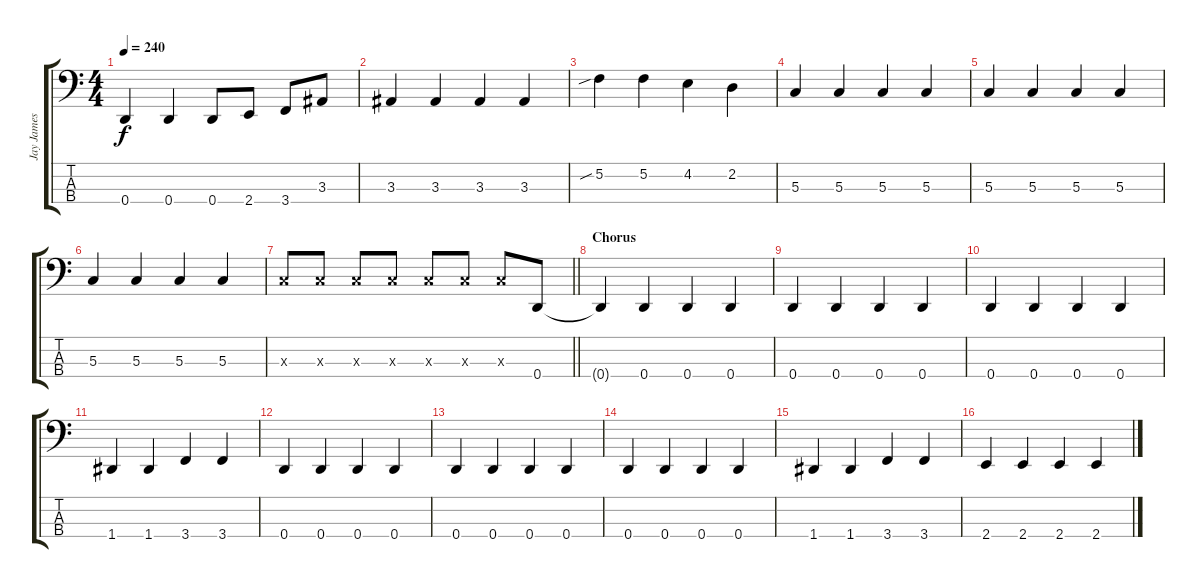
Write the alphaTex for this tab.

\track ("Jay James" "Jay James") {instrument electricbasspick}
\staff {score tabs}
\tuning (F2 C2 G1 D1) {hide}
\ts (4 4)
\tempo 240
\clef f4
\ks c
0.4.4{dy f} 0.4.4 0.4.8 2.4.8 3.4.8 3.3.8 |
3.3.4 3.3.4 3.3.4 3.3.4 |
5.2{sib}.4 5.2.4 4.2.4 2.2.4 |
5.3.4 5.3.4 5.3.4 5.3.4 |
5.3.4 5.3.4 5.3.4 5.3.4 |
5.3.4 5.3.4 5.3.4 5.3.4 |
\barLineRight lightlight
5.3{x}.8 5.3{x}.8 5.3{x}.8 5.3{x}.8 5.3{x}.8 5.3{x}.8 5.3{x}.8 0.4.8 |
\section ("" "Chorus")
0.4{t}.4 0.4.4 0.4.4 0.4.4 |
0.4.4 0.4.4 0.4.4 0.4.4 |
0.4.4 0.4.4 0.4.4 0.4.4 |
1.4.4 1.4.4 3.4.4 3.4.4 |
0.4.4 0.4.4 0.4.4 0.4.4 |
0.4.4 0.4.4 0.4.4 0.4.4 |
0.4.4 0.4.4 0.4.4 0.4.4 |
1.4.4 1.4.4 3.4.4 3.4.4 |
2.4.4 2.4.4 2.4.4 2.4.4
